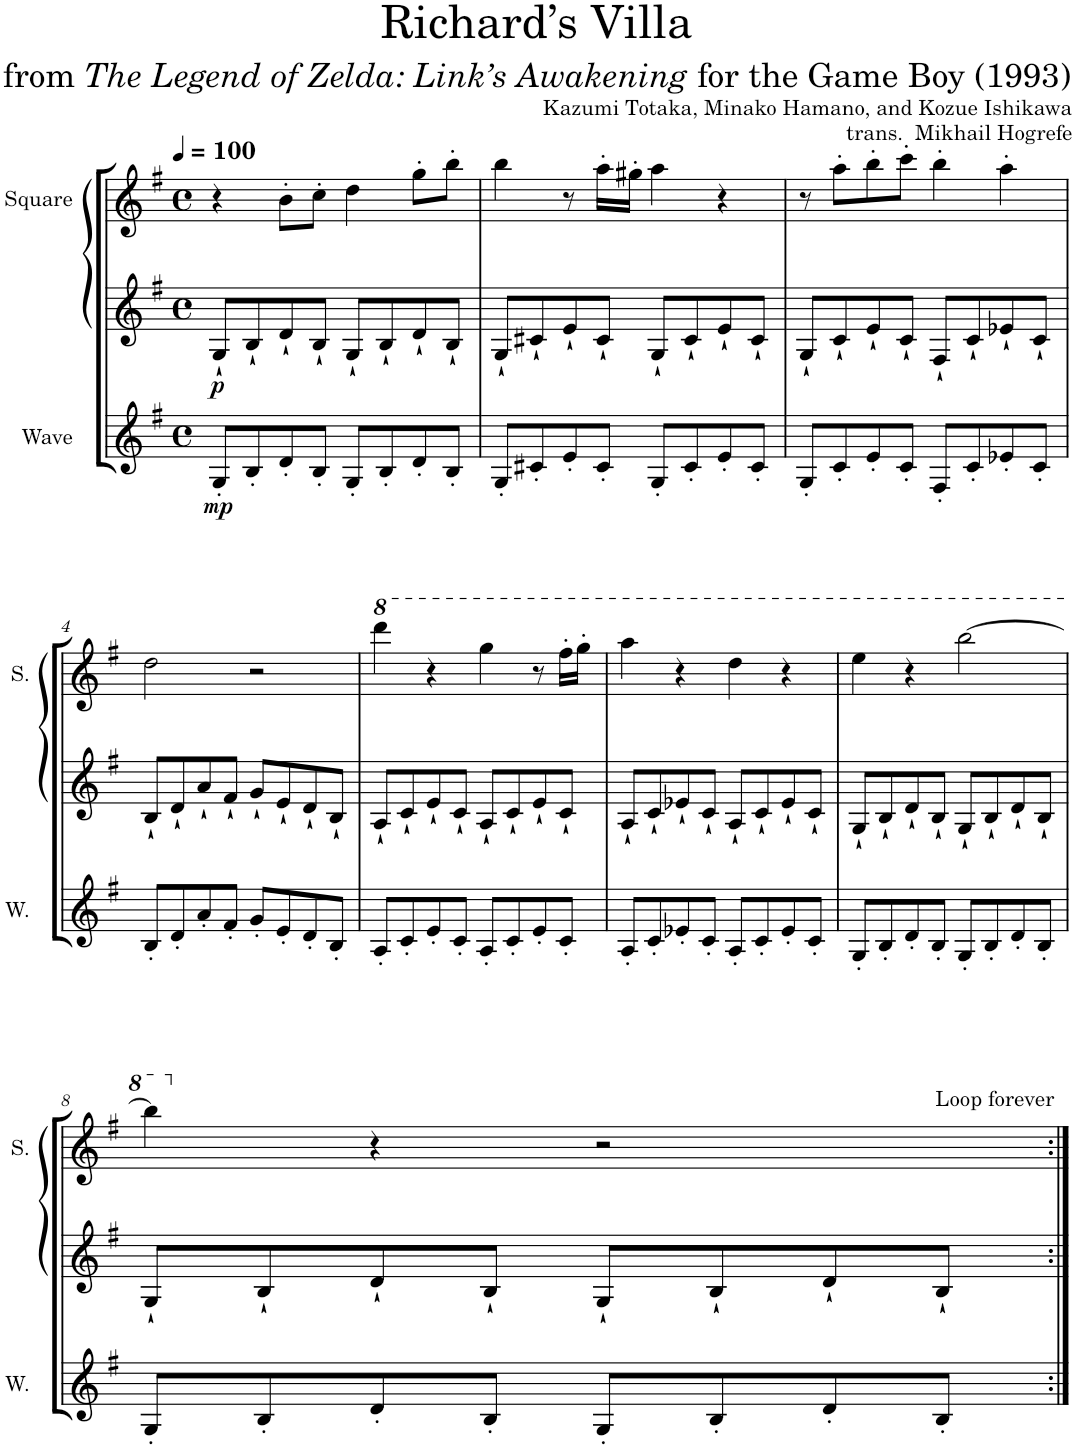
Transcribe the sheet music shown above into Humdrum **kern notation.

**kern	**dynam	**kern	**dynam	**kern
*part3	*part3	*part2	*part2	*part1
*staff3	*staff3	*staff2	*staff2	*staff1
*I"Wave	*	*I"Saw Synthesizer	*	*I"Square
*I'W.	*	*	*	*I'S.
*clefG2	*	*clefG2	*	*clefG2
*k[f#]	*	*k[f#]	*	*k[f#]
*M4/4	*	*M4/4	*	*M4/4
*met(c)	*	*met(c)	*	*met(c)
*MM100	*	*MM100	*	*MM100
=1	=1	=1	=1	=1
!	!LO:DY:b	!	!LO:DY:b	!
8G'/L	mp	8G`/L	p	4r
8B'/	.	8B`/	.	.
8d'/	.	8d`/	.	8b'\L
8B'/J	.	8B`/J	.	8cc'\J
8G'/L	.	8G`/L	.	4dd\
8B'/	.	8B`/	.	.
8d'/	.	8d`/	.	8gg'\L
8B'/J	.	8B`/J	.	8bb'\J
=2	=2	=2	=2	=2
8G'/L	.	8G`/L	.	4bb\
8c#X'/	.	8c#X`/	.	.
8e'/	.	8e`/	.	8r
8c#'/J	.	8c#`/J	.	16aa'\LL
.	.	.	.	16gg#X'\JJ
8G'/L	.	8G`/L	.	4aa\
8c#'/	.	8c#`/	.	.
8e'/	.	8e`/	.	4r
8c#'/J	.	8c#`/J	.	.
=3	=3	=3	=3	=3
8G'/L	.	8G`/L	.	8r
8c'/	.	8c`/	.	8aa'\L
8e'/	.	8e`/	.	8bb'\
8c'/J	.	8c`/J	.	8ccc'\J
8F#'/L	.	8F#`/L	.	4bb'\
8c'/	.	8c`/	.	.
8e-X'/	.	8e-X`/	.	4aa'\
8c'/J	.	8c`/J	.	.
!!LO:LB:g=z
=4	=4	=4	=4	=4
8B'/L	.	8B`/L	.	2dd\
8d'/	.	8d`/	.	.
8a'/	.	8a`/	.	.
8f#'/J	.	8f#`/J	.	.
8g'/L	.	8g`/L	.	2r
8e'/	.	8e`/	.	.
8d'/	.	8d`/	.	.
8B'/J	.	8B`/J	.	.
=5	=5	=5	=5	=5
*	*	*	*	*8va
8A'/L	.	8A`/L	.	4dddd\
8c'/	.	8c`/	.	.
8e'/	.	8e`/	.	4r
8c'/J	.	8c`/J	.	.
8A'/L	.	8A`/L	.	4ggg\
8c'/	.	8c`/	.	.
8e'/	.	8e`/	.	8r
8c'/J	.	8c`/J	.	16fff#'\LL
.	.	.	.	16ggg'\JJ
=6	=6	=6	=6	=6
8A'/L	.	8A`/L	.	4aaa\
8c'/	.	8c`/	.	.
8e-X'/	.	8e-X`/	.	4r
8c'/J	.	8c`/J	.	.
8A'/L	.	8A`/L	.	4ddd\
8c'/	.	8c`/	.	.
8e-'/	.	8e-`/	.	4r
8c'/J	.	8c`/J	.	.
=7	=7	=7	=7	=7
8G'/L	.	8G`/L	.	4eee\
8B'/	.	8B`/	.	.
8d'/	.	8d`/	.	4r
8B'/J	.	8B`/J	.	.
8G'/L	.	8G`/L	.	[2bbb\
8B'/	.	8B`/	.	.
8d'/	.	8d`/	.	.
8B'/J	.	8B`/J	.	.
!!LO:LB:g=z
=8	=8	=8	=8	=8
*	*	*	*	*^
8G'/L	.	8G`/L	.	4bbb\]	2..ryy
8B'/	.	8B`/	.	.	.
*	*	*	*	*X8va	*
8d'/	.	8d`/	.	4r	.
8B'/J	.	8B`/J	.	.	.
8G'/L	.	8G`/L	.	2r	.
8B'/	.	8B`/	.	.	.
8d'/	.	8d`/	.	.	.
!	!	!	!	!	!LO:TX:a:t=Loop forever
8B'/J	.	8B`/J	.	.	8ryy
*	*	*	*	*v	*v
=:|!	=:|!	=:|!	=:|!	=:|!
*-	*-	*-	*-	*-
